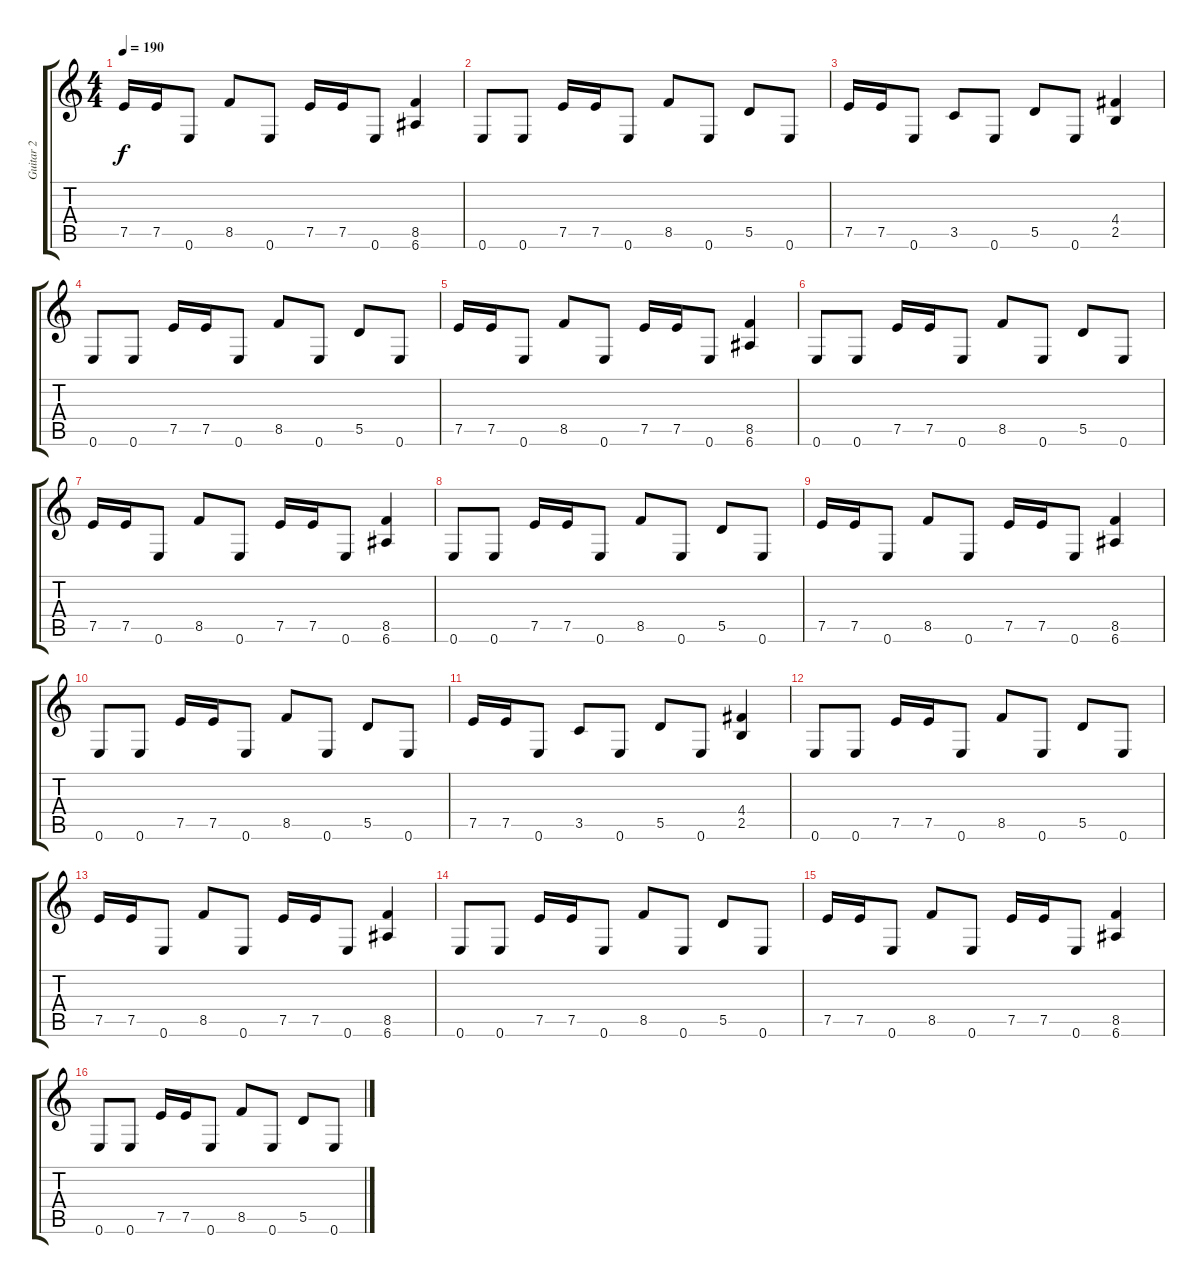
\track ("Guitar 2" "Guitar 2") {instrument distortionguitar}
\staff {score tabs}
\tuning (E4 B3 G3 D3 A2 E2) {hide}
\ts (4 4)
\tempo 190
\clef g2
\ks c
7.5.16{dy f} 7.5.16 0.6.8 8.5.8 0.6.8 7.5.16 7.5.16 0.6.8 (8.5 6.6).4 |
0.6.8 0.6.8 7.5.16 7.5.16 0.6.8 8.5.8 0.6.8 5.5.8 0.6.8 |
7.5.16 7.5.16 0.6.8 3.5.8 0.6.8 5.5.8 0.6.8 (4.4 2.5).4 |
0.6.8 0.6.8 7.5.16 7.5.16 0.6.8 8.5.8 0.6.8 5.5.8 0.6.8 |
7.5.16 7.5.16 0.6.8 8.5.8 0.6.8 7.5.16 7.5.16 0.6.8 (8.5 6.6).4 |
0.6.8 0.6.8 7.5.16 7.5.16 0.6.8 8.5.8 0.6.8 5.5.8 0.6.8 |
7.5.16 7.5.16 0.6.8 8.5.8 0.6.8 7.5.16 7.5.16 0.6.8 (8.5 6.6).4 |
0.6.8 0.6.8 7.5.16 7.5.16 0.6.8 8.5.8 0.6.8 5.5.8 0.6.8 |
7.5.16 7.5.16 0.6.8 8.5.8 0.6.8 7.5.16 7.5.16 0.6.8 (8.5 6.6).4 |
0.6.8 0.6.8 7.5.16 7.5.16 0.6.8 8.5.8 0.6.8 5.5.8 0.6.8 |
7.5.16 7.5.16 0.6.8 3.5.8 0.6.8 5.5.8 0.6.8 (4.4 2.5).4 |
0.6.8 0.6.8 7.5.16 7.5.16 0.6.8 8.5.8 0.6.8 5.5.8 0.6.8 |
7.5.16 7.5.16 0.6.8 8.5.8 0.6.8 7.5.16 7.5.16 0.6.8 (8.5 6.6).4 |
0.6.8 0.6.8 7.5.16 7.5.16 0.6.8 8.5.8 0.6.8 5.5.8 0.6.8 |
7.5.16 7.5.16 0.6.8 8.5.8 0.6.8 7.5.16 7.5.16 0.6.8 (8.5 6.6).4 |
0.6.8 0.6.8 7.5.16 7.5.16 0.6.8 8.5.8 0.6.8 5.5.8 0.6.8
